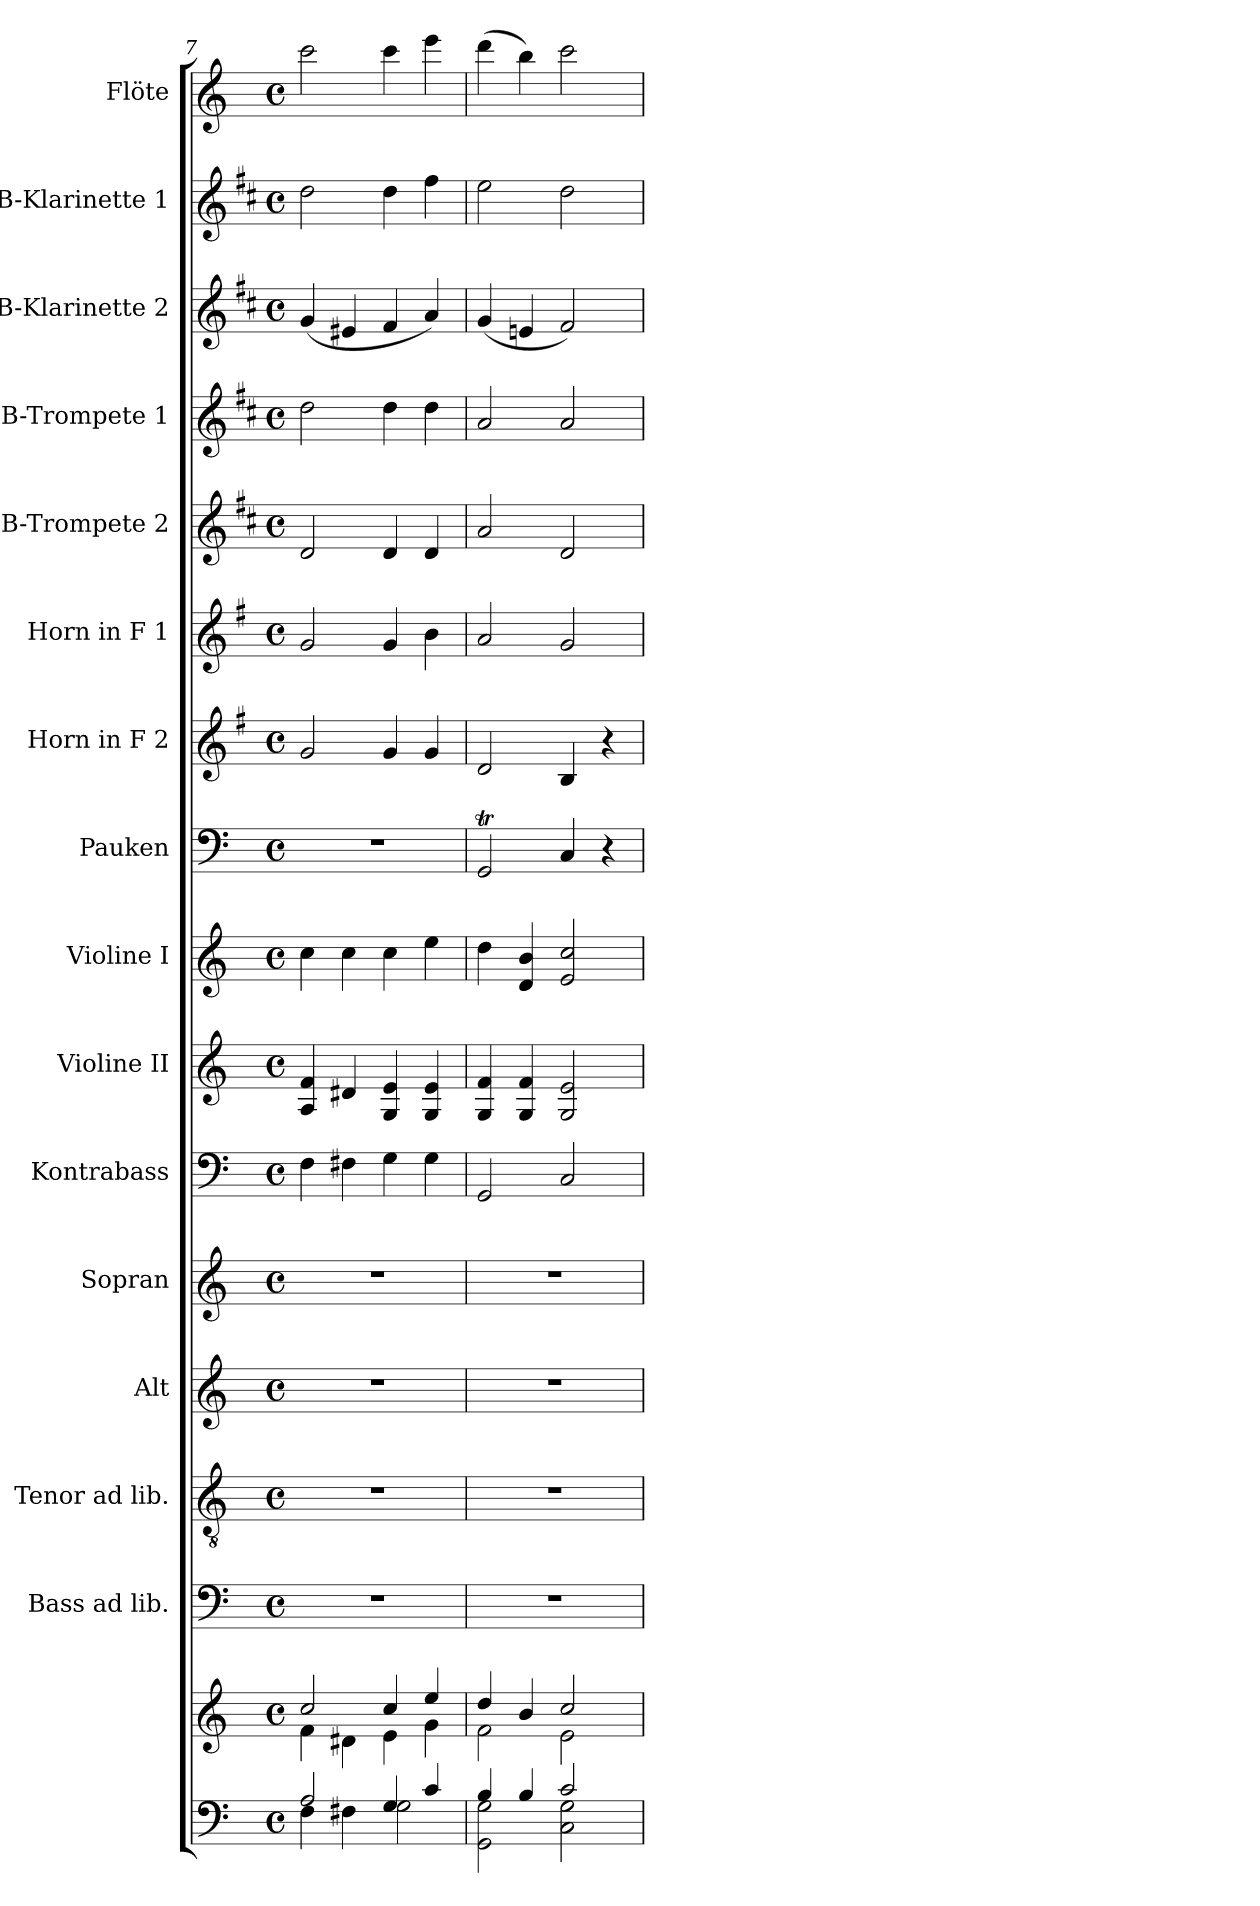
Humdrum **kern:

**kern	**kern	**kern	**kern	**kern	**kern	**kern	**kern	**kern	**kern	**kern	**kern	**kern	**kern	**kern	**kern	**kern
*part16	*part16	*part15	*part14	*part13	*part12	*part11	*part10	*part9	*part8	*part7	*part6	*part5	*part4	*part3	*part2	*part1
*staff17	*staff16	*staff15	*staff14	*staff13	*staff12	*staff11	*staff10	*staff9	*staff8	*staff7	*staff6	*staff5	*staff4	*staff3	*staff2	*staff1
*	*	*I"Bass ad lib.	*I"Tenor ad lib.	*I"Alt	*I"Sopran	*I"Kontrabass	*I"Violine II	*I"Violine I	*I"Pauken	*I"Horn in F 2	*I"Horn in F 1	*I"B-Trompete 2	*I"B-Trompete 1	*I"B-Klarinette 2	*I"B-Klarinette 1	*I"Flöte
*	*	*I'B.	*I'T.	*I'A.	*I'S.	*I'Kb.	*I'Vl. II	*I'Vl. I	*I'Pk.	*	*I'Hr. 1	*I'B Trp. 2	*I'B Trp. 1	*I'B Kl. 2	*I'B Kl. 1	*I'Fl.
*clefF4	*clefG2	*clefF4	*clefGv2	*clefG2	*clefG2	*clefF4	*clefG2	*clefG2	*clefF4	*clefG2	*clefG2	*clefG2	*clefG2	*clefG2	*clefG2	*clefG2
*	*	*	*	*	*	*ITrd7c12	*	*	*	*ITrd4c7	*ITrd4c7	*ITrd1c2	*ITrd1c2	*ITrd1c2	*ITrd1c2	*
*k[]	*k[]	*k[]	*k[]	*k[]	*k[]	*k[]	*k[]	*k[]	*k[]	*k[]	*k[]	*k[]	*k[]	*k[]	*k[]	*k[]
*C:	*C:	*C:	*C:	*C:	*C:	*C:	*C:	*C:	*C:	*C:	*C:	*C:	*C:	*C:	*C:	*C:
*M4/4	*M4/4	*M4/4	*M4/4	*M4/4	*M4/4	*M4/4	*M4/4	*M4/4	*M4/4	*M4/4	*M4/4	*M4/4	*M4/4	*M4/4	*M4/4	*M4/4
*met(c)	*met(c)	*met(c)	*met(c)	*met(c)	*met(c)	*met(c)	*met(c)	*met(c)	*met(c)	*met(c)	*met(c)	*met(c)	*met(c)	*met(c)	*met(c)	*met(c)
=7	=7	=7	=7	=7	=7	=7	=7	=7	=7	=7	=7	=7	=7	=7	=7	=7
*^	*^	*	*	*	*	*	*	*	*	*	*	*	*	*	*	*
2A/	4F\	2cc/	4f\	1r	1r	1r	1r	4FF\	4A/ 4f/	4cc\	1r	2c/	2c/	2c/	2cc\	(<4f/	2cc\	2ccc\
.	4F#X\	.	4d#X\	.	.	.	.	4FF#X\	4d#X/	4cc\	.	.	.	.	.	4d#X/	.	.
4G/	2G\	4cc/	4e\	.	.	.	.	4GG\	4G/ 4e/	4cc\	.	4c/	4c/	4c/	4cc\	4e/	4cc\	4ccc\
4c/	.	4ee/	4g\	.	.	.	.	4GG\	4G/ 4e/	4ee\	.	4c/	4e\	4c/	4cc\	4g/)	4ee\	4eee\
=8	=8	=8	=8	=8	=8	=8	=8	=8	=8	=8	=8	=8	=8	=8	=8	=8	=8	=8
4B/	2GG\ 2G\	4dd/	2f\	1r	1r	1r	1r	2GGG/	4G/ 4f/	4dd\	2GGT/	2G/	2d/	2g/	2g/	(<4f/	2dd\	(>4ddd\
4B/	.	4b/	.	.	.	.	.	.	4G/ 4f/	4d/ 4b/	.	.	.	.	.	4dn/	.	4bb\)
2c/	2C\ 2G\	2cc/	2e\	.	.	.	.	2CC/	2G/ 2e/	2e/ 2cc/	4CTTT/	4E/	2c/	2c/	2g/	2e/)	2cc\	2ccc\
.	.	.	.	.	.	.	.	.	.	.	4r	4r	.	.	.	.	.	.
*v	*v	*	*	*	*	*	*	*	*	*	*	*	*	*	*	*	*	*
*	*v	*v	*	*	*	*	*	*	*	*	*	*	*	*	*	*	*
=	=	=	=	=	=	=	=	=	=	=	=	=	=	=	=	=
*-	*-	*-	*-	*-	*-	*-	*-	*-	*-	*-	*-	*-	*-	*-	*-	*-
